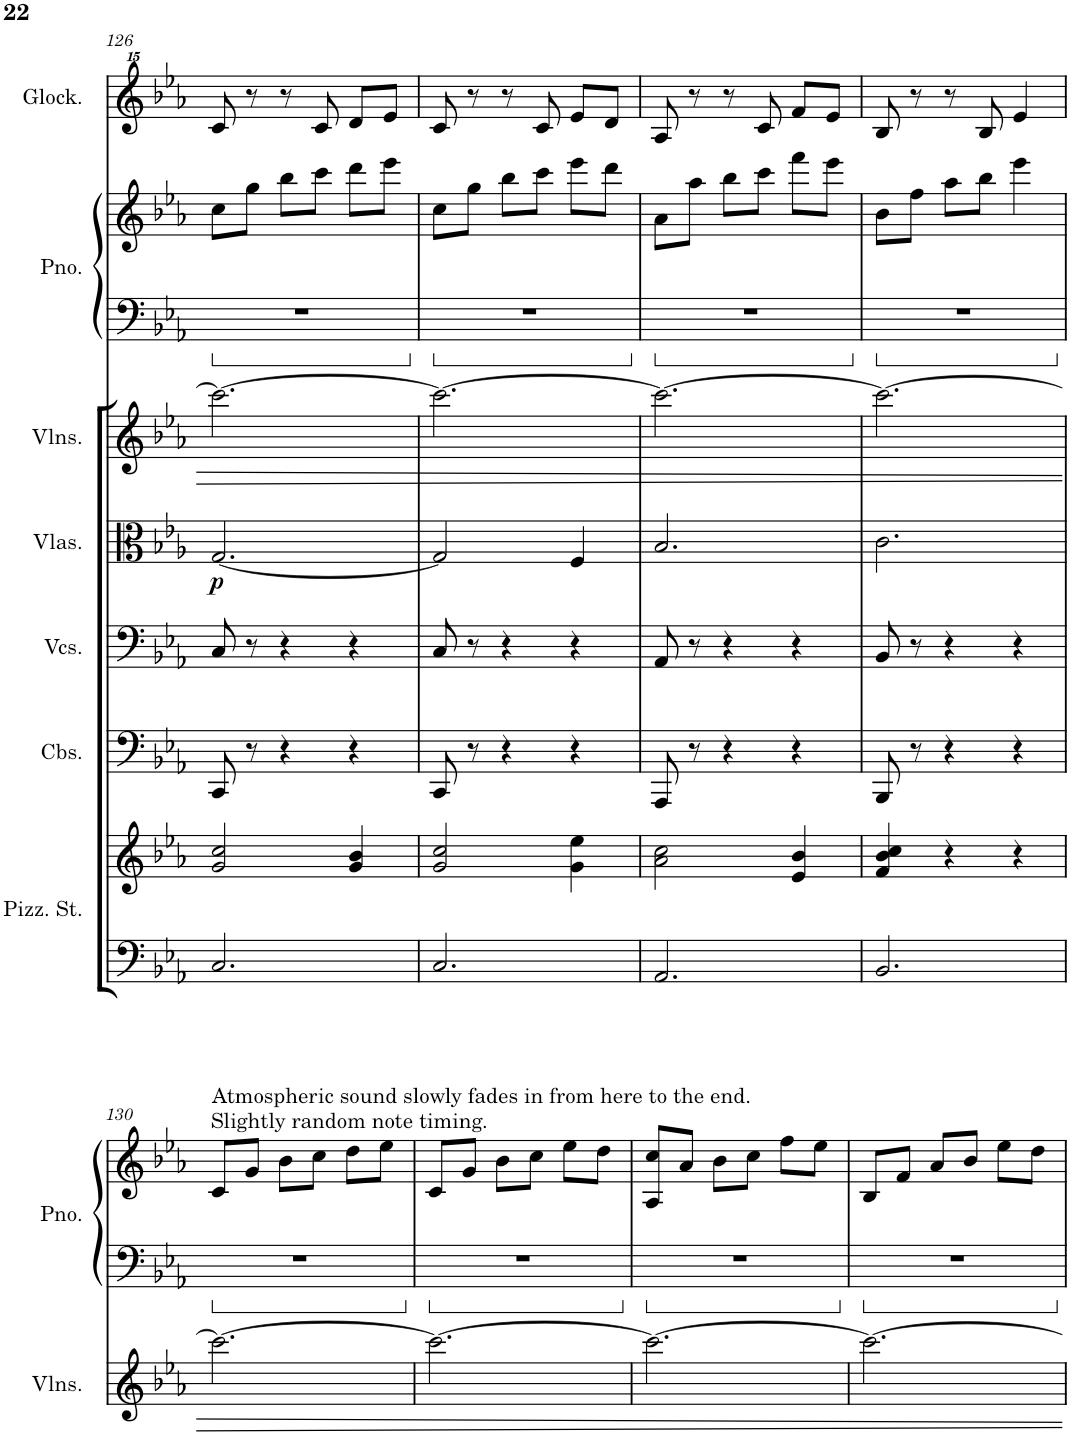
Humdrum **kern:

**kern	**kern	**kern	**kern	**kern	**dynam	**kern	**kern	**kern	**kern
*part8	*part8	*part7	*part6	*part5	*part5	*part4	*part3	*part2	*part1
*staff9	*staff8	*staff7	*staff6	*staff5	*staff5	*staff4	*staff3	*staff2	*staff1
*I"Pizzicato Strings	*	*I"Contrabasses	*I"Violoncellos	*I"Violas	*	*I"Violins	*I"Piano	*I"Glockenspiel	*I"Flute 1
*I'Pizz. St.	*	*I'Cbs.	*I'Vcs.	*I'Vlas.	*	*I'Vlns.	*I'Pno.	*I'Glock.	*I'Fl. 1
!!LO:PB:g=z
*clefF4	*clefG2	*clefF4	*clefF4	*clefC3	*	*clefG2	*clefG2	*clefG^^2	*clefG2
*k[b-e-a-]	*k[b-e-a-]	*k[b-e-a-]	*k[b-e-a-]	*k[b-e-a-]	*	*k[b-e-a-]	*k[b-e-a-]	*k[b-e-a-]	*k[b-e-a-]
*M3/4	*M3/4	*M3/4	*M3/4	*M3/4	*	*M3/4	*M3/4	*M3/4	*M3/4
=126	=126	=126	=126	=126	=126	=126	=126	=126	=126
!	!	!	!	!	!LO:DY:b	!	!	!	!
2.C/	2g/ 2cc/	8CC/	8C/	[2.G/	p	2.ccc\_	8cc\L	8ccc/	2.r
.	.	8r	8r	.	.	.	8gg\J	8r	.
.	.	4r	4r	.	.	.	8bb-\L	8r	.
.	.	.	.	.	.	.	8ccc\J	8ccc/	.
.	4g/ 4b-/	4r	4r	.	.	.	8ddd\L	8ddd/L	.
.	.	.	.	.	.	.	8eee-\J	8eee-/J	.
=127	=127	=127	=127	=127	=127	=127	=127	=127	=127
2.C/	2g/ 2cc/	8CC/	8C/	2G/]	.	2.ccc\_	8cc\L	8ccc/	2.r
.	.	8r	8r	.	.	.	8gg\J	8r	.
.	.	4r	4r	.	.	.	8bb-\L	8r	.
.	.	.	.	.	.	.	8ccc\J	8ccc/	.
.	4g\ 4ee-\	4r	4r	4F/	.	.	8eee-\L	8eee-/L	.
.	.	.	.	.	.	.	8ddd\J	8ddd/J	.
=128	=128	=128	=128	=128	=128	=128	=128	=128	=128
2.AA-/	2a-\ 2cc\	8AAA-/	8AA-/	2.B-/	.	2.ccc\_	8a-\L	8aa-/	2.r
.	.	8r	8r	.	.	.	8aa-\J	8r	.
.	.	4r	4r	.	.	.	8bb-\L	8r	.
.	.	.	.	.	.	.	8ccc\J	8ccc/	.
.	4e-/ 4b-/	4r	4r	.	.	.	8fff\L	8fff/L	.
.	.	.	.	.	.	.	8eee-\J	8eee-/J	.
=129	=129	=129	=129	=129	=129	=129	=129	=129	=129
2.BB-/	4f/ 4b-/ 4cc/	8BBB-/	8BB-/	2.c\	.	2.ccc\_	8b-\L	8bb-/	2.r
.	.	8r	8r	.	.	.	8ff\J	8r	.
.	4r	4r	4r	.	.	.	8aa-\L	8r	.
.	.	.	.	.	.	.	8bb-\J	8bb-/	.
.	4r	4r	4r	.	.	.	4eee-\	4eee-/	.
!!LO:LB:g=z
=130	=130	=130	=130	=130	=130	=130	=130	=130	=130
!	!	!	!	!	!	!	!LO:TX:a:t=Atmospheric sound slowly fades in from here to the end.	!	!
!	!	!	!	!	!	!	!LO:TX:a:t=Slightly random note timing.	!	!
2.r	2.r	2.r	2.r	2.r	.	2.ccc\_	8c/L	2.r	2.r
.	.	.	.	.	.	.	8g/J	.	.
.	.	.	.	.	.	.	8b-\L	.	.
.	.	.	.	.	.	.	8cc\J	.	.
.	.	.	.	.	.	.	8dd\L	.	.
.	.	.	.	.	.	.	8ee-\J	.	.
=131	=131	=131	=131	=131	=131	=131	=131	=131	=131
2.r	2.r	2.r	2.r	2.r	.	2.ccc\_	8c/L	2.r	2.r
.	.	.	.	.	.	.	8g/J	.	.
.	.	.	.	.	.	.	8b-\L	.	.
.	.	.	.	.	.	.	8cc\J	.	.
.	.	.	.	.	.	.	8ee-\L	.	.
.	.	.	.	.	.	.	8dd\J	.	.
=132	=132	=132	=132	=132	=132	=132	=132	=132	=132
2.r	2.r	2.r	2.r	2.r	.	2.ccc\_	8A-/ 8cc/L	2.r	2.r
.	.	.	.	.	.	.	8a-/J	.	.
.	.	.	.	.	.	.	8b-\L	.	.
.	.	.	.	.	.	.	8cc\J	.	.
.	.	.	.	.	.	.	8ff\L	.	.
.	.	.	.	.	.	.	8ee-\J	.	.
=133	=133	=133	=133	=133	=133	=133	=133	=133	=133
2.r	2.r	2.r	2.r	2.r	.	2.ccc\_	8B-/L	2.r	2.r
.	.	.	.	.	.	.	8f/J	.	.
.	.	.	.	.	.	.	8a-/L	.	.
.	.	.	.	.	.	.	8b-/J	.	.
.	.	.	.	.	.	.	8ee-\L	.	.
.	.	.	.	.	.	.	8dd\J	.	.
=	=	=	=	=	=	=	=	=	=
*-	*-	*-	*-	*-	*-	*-	*-	*-	*-
